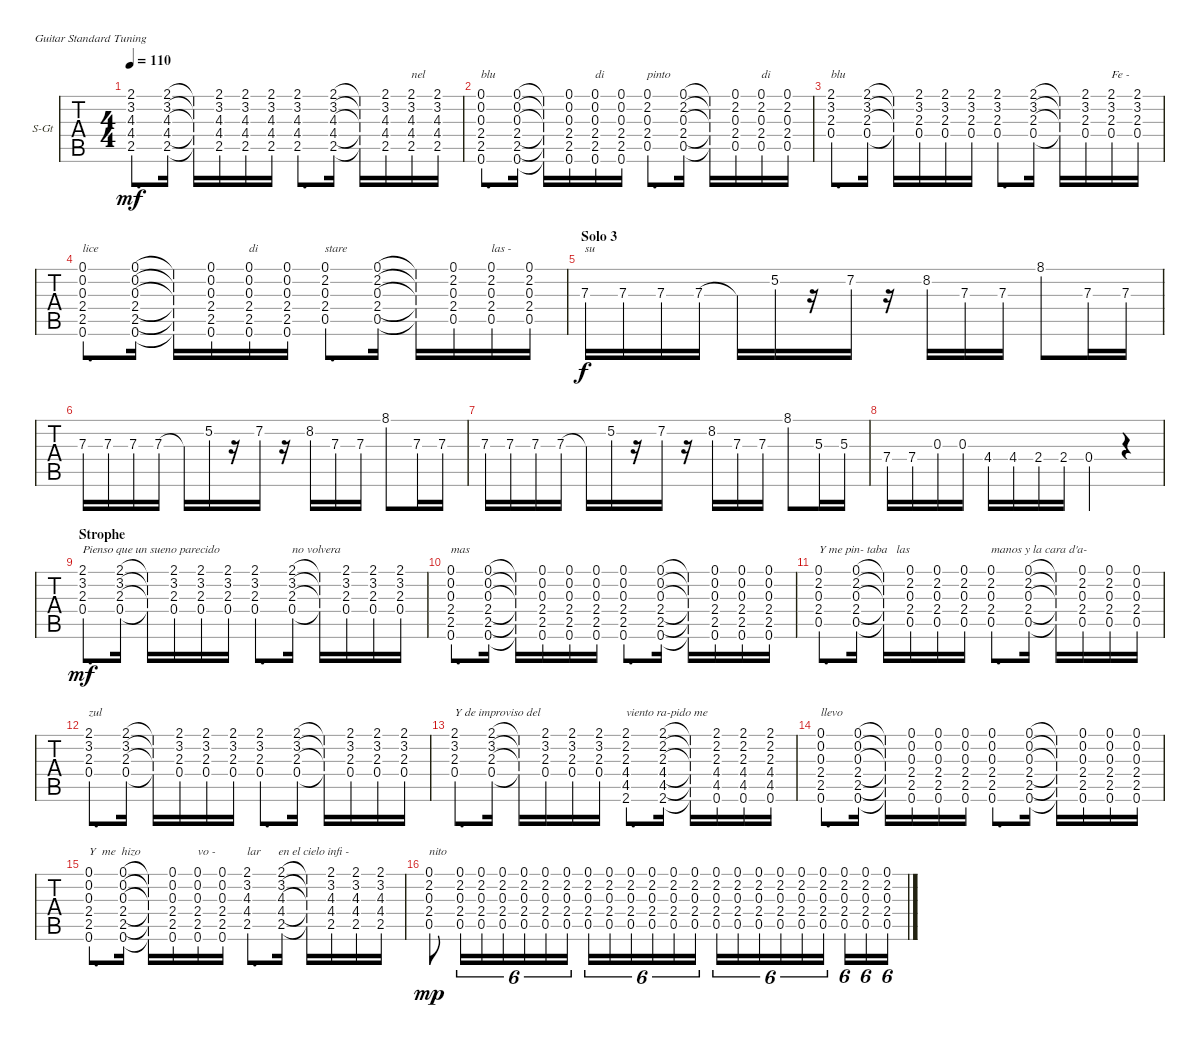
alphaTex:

\bracketExtendMode groupsimilarinstruments
\firstSystemTrackNameOrientation horizontal
\otherSystemsTrackNameOrientation horizontal
\track ("Lead Guitar" "S-Gt") {instrument acousticguitarsteel}
\staff {tabs}
\tuning (E4 B3 G3 D3 A2 E2)
\ts (4 4)
\tempo 110
\clef g2
\ks c
(2.1 3.2 4.3 4.4 2.5).8{d dy mf} (2.1 3.2 4.3 4.4 2.5).16 (2.1{t} 3.2{t} 4.3{t} 4.4{t} 2.5{t}).16 (2.1 3.2 4.3 4.4 2.5).16 (2.1 3.2 4.3 4.4 2.5).16 (2.1 3.2 4.3 4.4 2.5).16 (2.1 3.2 4.3 4.4 2.5).8{d} (2.1 3.2 4.3 4.4 2.5).16 (2.1{t} 3.2{t} 4.3{t} 4.4{t} 2.5{t}).16 (2.1 3.2 4.3 4.4 2.5).16 (2.1 3.2 4.3 4.4 2.5).16{txt "nel"} (2.1 3.2 4.3 4.4 2.5).16 |
(0.1 0.2 0.3 2.4 2.5 0.6).8{d txt "blu"} (0.1 0.2 0.3 2.4 2.5 0.6).16 (0.1{t} 0.2{t} 0.3{t} 2.4{t} 2.5{t} 0.6{t}).16 (0.1 0.2 0.3 2.4 2.5 0.6).16 (0.1 0.2 0.3 2.4 2.5 0.6).16{txt "di"} (0.1 0.2 0.3 2.4 2.5 0.6).16 (0.1 2.2 0.3 2.4 0.5).8{d txt "pinto"} (0.1 2.2 0.3 2.4 0.5).16 (0.1{t} 2.2{t} 0.3{t} 2.4{t} 0.5{t}).16 (0.1 2.2 0.3 2.4 0.5).16 (0.1 2.2 0.3 2.4 0.5).16{txt "di"} (0.1 2.2 0.3 2.4 0.5).16 |
(2.1 3.2 2.3 0.4).8{d txt "blu"} (2.1 3.2 2.3 0.4).16 (2.1{t} 3.2{t} 2.3{t} 0.4{t}).16 (2.1 3.2 2.3 0.4).16 (2.1 3.2 2.3 0.4).16 (2.1 3.2 2.3 0.4).16 (2.1 3.2 2.3 0.4).8{d} (2.1 3.2 2.3 0.4).16 (2.1{t} 3.2{t} 2.3{t} 0.4{t}).16 (2.1 3.2 2.3 0.4).16 (2.1 3.2 2.3 0.4).16{txt "Fe -"} (2.1 3.2 2.3 0.4).16 |
(0.1 0.2 0.3 2.4 2.5 0.6).8{d txt "lice"} (0.1 0.2 0.3 2.4 2.5 0.6).16 (0.1{t} 0.2{t} 0.3{t} 2.4{t} 2.5{t} 0.6{t}).16 (0.1 0.2 0.3 2.4 2.5 0.6).16 (0.1 0.2 0.3 2.4 2.5 0.6).16{txt "di"} (0.1 0.2 0.3 2.4 2.5 0.6).16 (0.1 2.2 0.3 2.4 0.5).8{d txt "stare"} (0.1 2.2 0.3 2.4 0.5).16 (0.1{t} 2.2{t} 0.3{t} 2.4{t} 0.5{t}).16 (0.1 2.2 0.3 2.4 0.5).16 (0.1 2.2 0.3 2.4 0.5).16{txt "las -"} (0.1 2.2 0.3 2.4 0.5).16 |
\section ("" "Solo 3")
7.3.16{txt "su" dy f} 7.3.16 7.3.16 7.3.16 7.3{t}.16 5.2.16 r.16 7.2.16 r.16 8.2.16 7.3.16 7.3.16 8.1.8 7.3.16 7.3.16 |
7.3.16 7.3.16 7.3.16 7.3.16 7.3{t}.16 5.2.16 r.16 7.2.16 r.16 8.2.16 7.3.16 7.3.16 8.1.8 7.3.16 7.3.16 |
\scale
0.528357 7.3.16 7.3.16 7.3.16 7.3.16 7.3{t}.16 5.2.16 r.16 7.2.16 r.16 8.2.16 7.3.16 7.3.16 8.1.8 5.3.16 5.3.16 |
\scale
0.471368 7.4.16 7.4.16 0.3.16 0.3.16 4.4.16 4.4.16 2.4.16 2.4.16 0.4.4 r.4 |
\section ("" "Strophe")
(2.1 3.2 2.3 0.4).8{d txt "Pienso que un sueno parecido " dy mf} (2.1 3.2 2.3 0.4).16 (2.1{t} 3.2{t} 2.3{t} 0.4{t}).16 (2.1 3.2 2.3 0.4).16 (2.1 3.2 2.3 0.4).16 (2.1 3.2 2.3 0.4).16 (2.1 3.2 2.3 0.4).8{d} (2.1 3.2 2.3 0.4).16{txt "no volvera"} (2.1{t} 3.2{t} 2.3{t} 0.4{t}).16 (2.1 3.2 2.3 0.4).16 (2.1 3.2 2.3 0.4).16 (2.1 3.2 2.3 0.4).16 |
(0.1 0.2 0.3 2.4 2.5 0.6).8{d txt "mas"} (0.1 0.2 0.3 2.4 2.5 0.6).16 (0.1{t} 0.2{t} 0.3{t} 2.4{t} 2.5{t} 0.6{t}).16 (0.1 0.2 0.3 2.4 2.5 0.6).16 (0.1 0.2 0.3 2.4 2.5 0.6).16 (0.1 0.2 0.3 2.4 2.5 0.6).16 (0.1 0.2 0.3 2.4 2.5 0.6).8{d} (0.1 0.2 0.3 2.4 2.5 0.6).16 (0.1{t} 0.2{t} 0.3{t} 2.4{t} 2.5{t} 0.6{t}).16 (0.1 0.2 0.3 2.4 2.5 0.6).16 (0.1 0.2 0.3 2.4 2.5 0.6).16 (0.1 0.2 0.3 2.4 2.5 0.6).16 |
(0.1 2.2 0.3 2.4 0.5).8{d txt "Y me pin- taba   las"} (0.1 2.2 0.3 2.4 0.5).16 (0.1{t} 2.2{t} 0.3{t} 2.4{t} 0.5{t}).16 (0.1 2.2 0.3 2.4 0.5).16 (0.1 2.2 0.3 2.4 0.5).16 (0.1 2.2 0.3 2.4 0.5).16 (0.1 2.2 0.3 2.4 0.5).8{d txt "manos y la cara d'a-"} (0.1 2.2 0.3 2.4 0.5).16 (0.1{t} 2.2{t} 0.3{t} 2.4{t} 0.5{t}).16 (0.1 2.2 0.3 2.4 0.5).16 (0.1 2.2 0.3 2.4 0.5).16 (0.1 0.2 0.3 2.4 0.5).16 |
(2.1 3.2 2.3 0.4).8{d txt "zul"} (2.1 3.2 2.3 0.4).16 (2.1{t} 3.2{t} 2.3{t} 0.4{t}).16 (2.1 3.2 2.3 0.4).16 (2.1 3.2 2.3 0.4).16 (2.1 3.2 2.3 0.4).16 (2.1 3.2 2.3 0.4).8{d} (2.1 3.2 2.3 0.4).16 (2.1{t} 3.2{t} 2.3{t} 0.4{t}).16 (2.1 3.2 2.3 0.4).16 (2.1 3.2 2.3 0.4).16 (2.1 3.2 2.3 0.4).16 |
(2.1 3.2 2.3 0.4).8{d txt "Y de improviso del"} (2.1 3.2 2.3 0.4).16 (2.1{t} 3.2{t} 2.3{t} 0.4{t}).16 (2.1 3.2 2.3 0.4).16 (2.1 3.2 2.3 0.4).16 (2.1 3.2 2.3 0.4).16 (2.1 2.2 2.3 4.4 4.5 2.6).8{d txt "viento ra-pido me"} (2.1 2.2 2.3 4.4 4.5 2.6).16 (2.1{t} 2.2{t} 2.3{t} 4.4{t} 4.5{t} 2.6{t}).16 (2.1 2.2 2.3 4.4 4.5 0.6).16 (2.1 2.2 2.3 4.4 4.5 0.6).16 (2.1 2.2 2.3 4.4 4.5 0.6).16 |
(0.1 0.2 0.3 2.4 2.5 0.6).8{d txt "llevo"} (0.1 0.2 0.3 2.4 2.5 0.6).16 (0.1{t} 0.2{t} 0.3{t} 2.4{t} 2.5{t} 0.6{t}).16 (0.1 0.2 0.3 2.4 2.5 0.6).16 (0.1 0.2 0.3 2.4 2.5 0.6).16 (0.1 0.2 0.3 2.4 2.5 0.6).16 (0.1 0.2 0.3 2.4 2.5 0.6).8{d} (0.1 0.2 0.3 2.4 2.5 0.6).16 (0.1{t} 0.2{t} 0.3{t} 2.4{t} 2.5{t} 0.6{t}).16 (0.1 0.2 0.3 2.4 2.5 0.6).16 (0.1 0.2 0.3 2.4 2.5 0.6).16 (0.1 0.2 0.3 2.4 2.5 0.6).16 |
(0.1 0.2 0.3 2.4 2.5 0.6).8{d txt "Y  me  hizo "} (0.1 0.2 0.3 2.4 2.5 0.6).16 (0.1{t} 0.2{t} 0.3{t} 2.4{t} 2.5{t} 0.6{t}).16 (0.1 0.2 0.3 2.4 2.5 0.6).16 (0.1 0.2 0.3 2.4 2.5 0.6).16{txt "vo -"} (0.1 0.2 0.3 2.4 2.5 0.6).16 (2.1 3.2 4.3 4.4 2.5).8{d txt "lar      en el cielo infi -"} (2.1 3.2 4.3 4.4 2.5).16 (2.1{t} 3.2{t} 4.3{t} 4.4{t} 2.5{t}).16 (2.1 3.2 4.3 4.4 2.5).16 (2.1 3.2 4.3 4.4 2.5).16 (2.1 3.2 4.3 4.4 2.5).16 |
(0.1 2.2 0.3 2.4 0.5).8{txt "nito" dy mp} (0.1 2.2 0.3 2.4 0.5).16{tu (6 4)} (0.1 2.2 0.3 2.4 0.5).16{tu (6 4)} (0.1 2.2 0.3 2.4 0.5).16{tu (6 4)} (0.1 2.2 0.3 2.4 0.5).16{tu (6 4)} (0.1 2.2 0.3 2.4 0.5).16{tu (6 4)} (0.1 2.2 0.3 2.4 0.5).16{tu (6 4)} (0.1 2.2 0.3 2.4 0.5).16{tu (6 4)} (0.1 2.2 0.3 2.4 0.5).16{tu (6 4)} (0.1 2.2 0.3 2.4 0.5).16{tu (6 4)} (0.1 2.2 0.3 2.4 0.5).16{tu (6 4)} (0.1 2.2 0.3 2.4 0.5).16{tu (6 4)} (0.1 2.2 0.3 2.4 0.5).16{tu (6 4)} (0.1 2.2 0.3 2.4 0.5).16{tu (6 4)} (0.1 2.2 0.3 2.4 0.5).16{tu (6 4)} (0.1 2.2 0.3 2.4 0.5).16{tu (6 4)} (0.1 2.2 0.3 2.4 0.5).16{tu (6 4)} (0.1 2.2 0.3 2.4 0.5).16{tu (6 4)} (0.1 2.2 0.3 2.4 0.5).16{tu (6 4)} (0.1 2.2 0.3 2.4 0.5).16{tu (6 4)} (0.1 2.2 0.3 2.4 0.5).16{tu (6 4)} (0.1 2.2 0.3 2.4 0.5).16{tu (6 4)}
